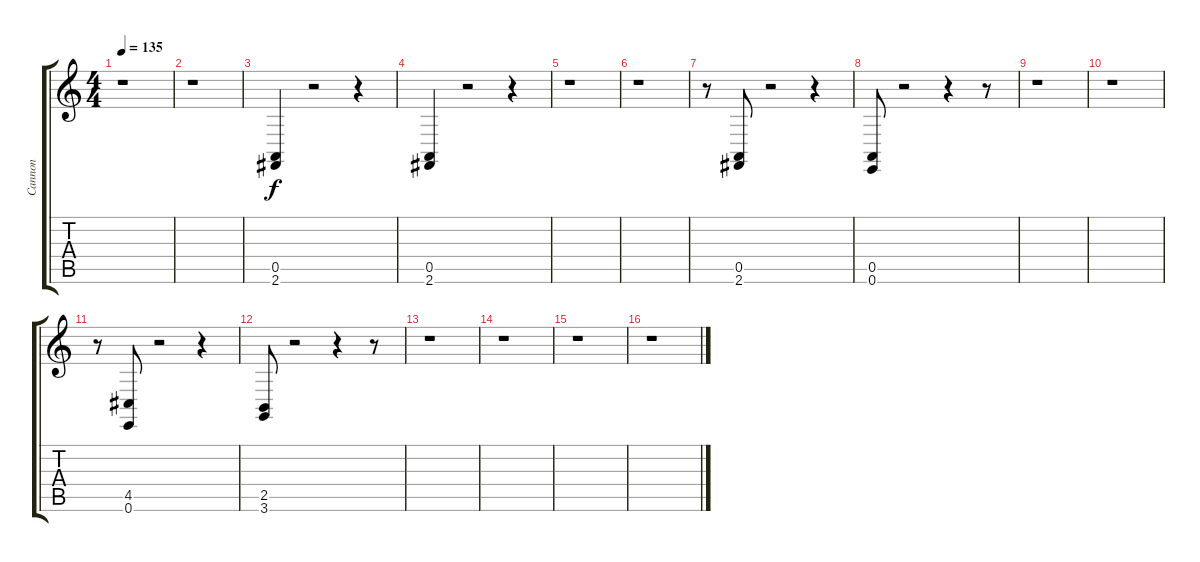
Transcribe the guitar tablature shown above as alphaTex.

\track ("Cannon" "Cannon") {instrument gunshot}
\staff {score tabs}
\tuning (E4 B3 G3 D3 A2 E2) {hide}
\ts (4 4)
\tempo 135
\clef g2
\ks c
r.1{dy f} |
r.1 |
(0.5 2.6).4 r.2 r.4 |
(0.5 2.6).4 r.2 r.4 |
r.1 |
r.1 |
r.8 (0.5 2.6).8 r.2 r.4 |
(0.5 0.6).8 r.2 r.4 r.8 |
r.1 |
r.1 |
r.8 (4.5 0.6).8 r.2 r.4 |
(2.5 3.6).8 r.2 r.4 r.8 |
r.1 |
r.1 |
r.1 |
r.1
